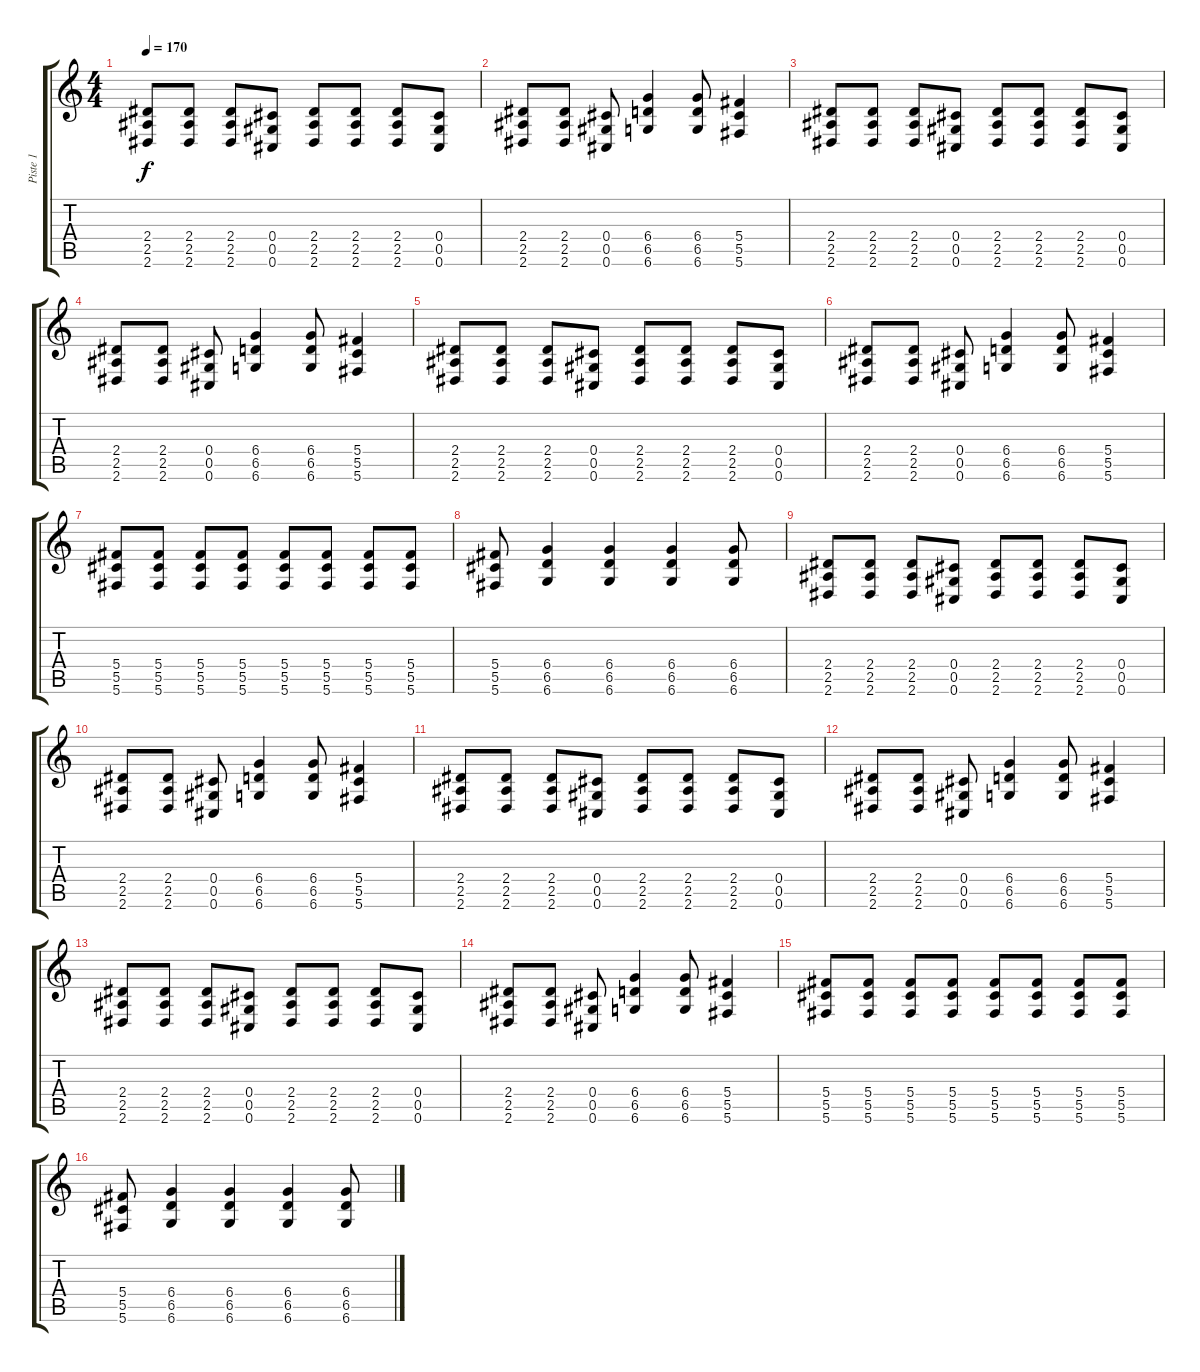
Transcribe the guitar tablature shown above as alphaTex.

\track ("Piste 1" "Piste 1") {instrument overdrivenguitar}
\staff {score tabs}
\tuning (Eb4 Bb3 Gb3 Db3 Ab2 Db2) {hide}
\ts (4 4)
\tempo 170
\clef g2
\ks c
(2.4 2.5 2.6).8{dy f} (2.4 2.5 2.6).8 (2.4 2.5 2.6).8 (0.4 0.5 0.6).8 (2.4 2.5 2.6).8 (2.4 2.5 2.6).8 (2.4 2.5 2.6).8 (0.4 0.5 0.6).8 |
(2.4 2.5 2.6).8 (2.4 2.5 2.6).8 (0.4 0.5 0.6).8 (6.4 6.5 6.6).4 (6.4 6.5 6.6).8 (5.4 5.5 5.6).4 |
(2.4 2.5 2.6).8 (2.4 2.5 2.6).8 (2.4 2.5 2.6).8 (0.4 0.5 0.6).8 (2.4 2.5 2.6).8 (2.4 2.5 2.6).8 (2.4 2.5 2.6).8 (0.4 0.5 0.6).8 |
(2.4 2.5 2.6).8 (2.4 2.5 2.6).8 (0.4 0.5 0.6).8 (6.4 6.5 6.6).4 (6.4 6.5 6.6).8 (5.4 5.5 5.6).4 |
(2.4 2.5 2.6).8 (2.4 2.5 2.6).8 (2.4 2.5 2.6).8 (0.4 0.5 0.6).8 (2.4 2.5 2.6).8 (2.4 2.5 2.6).8 (2.4 2.5 2.6).8 (0.4 0.5 0.6).8 |
(2.4 2.5 2.6).8 (2.4 2.5 2.6).8 (0.4 0.5 0.6).8 (6.4 6.5 6.6).4 (6.4 6.5 6.6).8 (5.4 5.5 5.6).4 |
(5.4 5.5 5.6).8 (5.4 5.5 5.6).8 (5.4 5.5 5.6).8 (5.4 5.5 5.6).8 (5.4 5.5 5.6).8 (5.4 5.5 5.6).8 (5.4 5.5 5.6).8 (5.4 5.5 5.6).8 |
(5.4 5.5 5.6).8 (6.4 6.5 6.6).4 (6.4 6.5 6.6).4 (6.4 6.5 6.6).4 (6.4 6.5 6.6).8 |
(2.4 2.5 2.6).8 (2.4 2.5 2.6).8 (2.4 2.5 2.6).8 (0.4 0.5 0.6).8 (2.4 2.5 2.6).8 (2.4 2.5 2.6).8 (2.4 2.5 2.6).8 (0.4 0.5 0.6).8 |
(2.4 2.5 2.6).8 (2.4 2.5 2.6).8 (0.4 0.5 0.6).8 (6.4 6.5 6.6).4 (6.4 6.5 6.6).8 (5.4 5.5 5.6).4 |
(2.4 2.5 2.6).8 (2.4 2.5 2.6).8 (2.4 2.5 2.6).8 (0.4 0.5 0.6).8 (2.4 2.5 2.6).8 (2.4 2.5 2.6).8 (2.4 2.5 2.6).8 (0.4 0.5 0.6).8 |
(2.4 2.5 2.6).8 (2.4 2.5 2.6).8 (0.4 0.5 0.6).8 (6.4 6.5 6.6).4 (6.4 6.5 6.6).8 (5.4 5.5 5.6).4 |
(2.4 2.5 2.6).8 (2.4 2.5 2.6).8 (2.4 2.5 2.6).8 (0.4 0.5 0.6).8 (2.4 2.5 2.6).8 (2.4 2.5 2.6).8 (2.4 2.5 2.6).8 (0.4 0.5 0.6).8 |
(2.4 2.5 2.6).8 (2.4 2.5 2.6).8 (0.4 0.5 0.6).8 (6.4 6.5 6.6).4 (6.4 6.5 6.6).8 (5.4 5.5 5.6).4 |
(5.4 5.5 5.6).8 (5.4 5.5 5.6).8 (5.4 5.5 5.6).8 (5.4 5.5 5.6).8 (5.4 5.5 5.6).8 (5.4 5.5 5.6).8 (5.4 5.5 5.6).8 (5.4 5.5 5.6).8 |
(5.4 5.5 5.6).8 (6.4 6.5 6.6).4 (6.4 6.5 6.6).4 (6.4 6.5 6.6).4 (6.4 6.5 6.6).8
